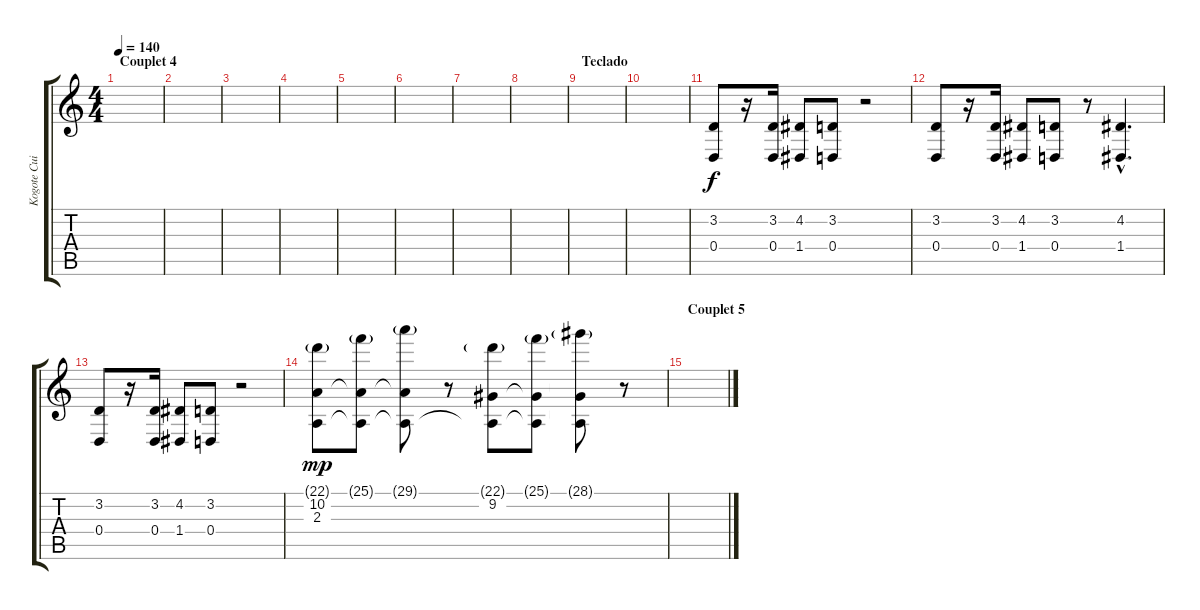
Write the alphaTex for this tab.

\track ("Kogote Cuivres" "Kogote Cui") {instrument brasssection}
\staff {score tabs}
\tuning (E4 B3 G3 D3 A2 E2) {hide}
\ts (4 4)
\section ("" "Couplet 4")
\tempo 140
\clef g2
\ks c
|
|
|
|
|
|
|
|
\section ("" "Teclado")
|
|
(3.2 0.4).8 r.16 (3.2 0.4).16 (4.2 1.4).8 (3.2 0.4).8 r.2 |
(3.2 0.4).8 r.16 (3.2 0.4).16 (4.2 1.4).8 (3.2 0.4).8 r.8 (4.2{hac} 1.4{hac}).4{d} |
(3.2 0.4).8 r.16 (3.2 0.4).16 (4.2 1.4).8 (3.2 0.4).8 r.2 |
(22.1{g} 10.2 2.3).8{dy mp} (25.1{g} 10.2{t} 2.3{t}).8 (29.1{g} 10.2{t} 2.3{t}).8 r.8 (22.1{g} 9.2 2.3{t}).8 (25.1{g} 9.2{t} 2.3{t}).8 (28.1{g} 9.2{t} 2.3{t}).8 r.8 |
\section ("" "Couplet 5")
